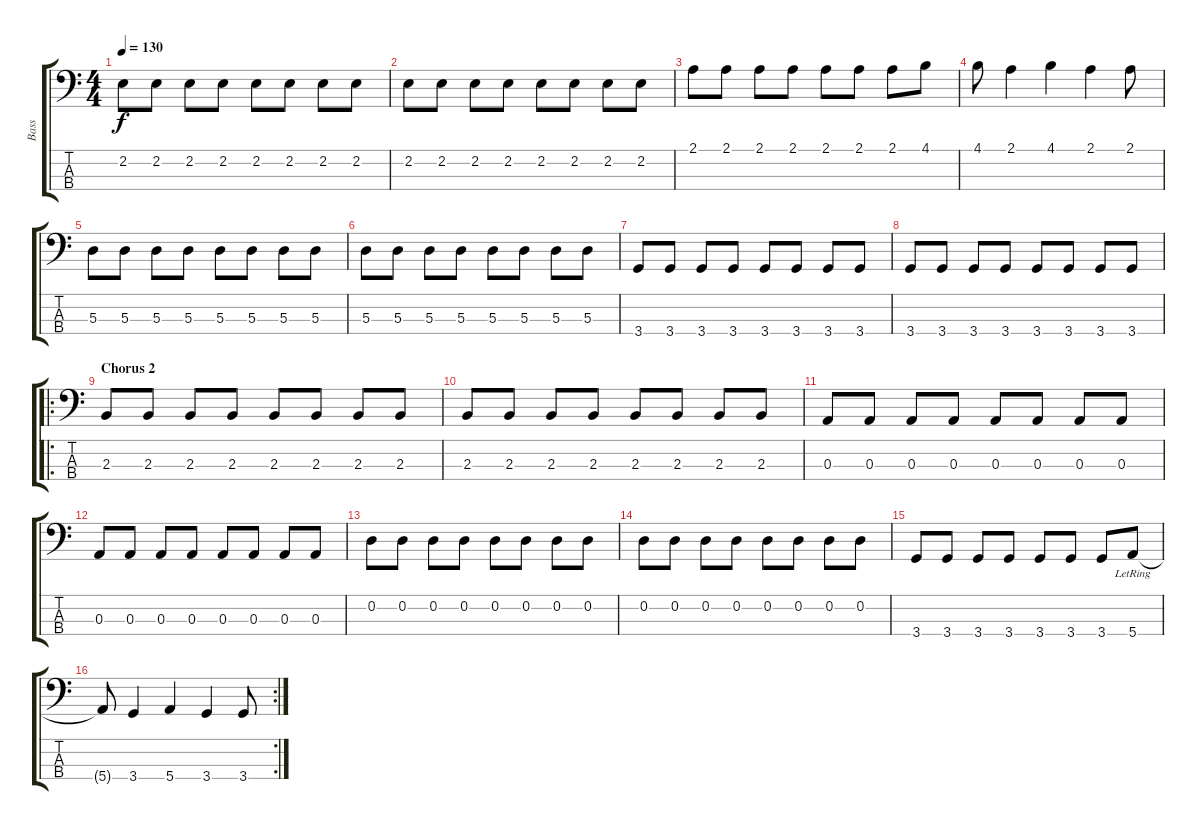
\track ("Bass" "Bass") {instrument electricbasspick}
\staff {score tabs}
\tuning (G2 D2 A1 E1) {hide}
\ts (4 4)
\tempo 130
\clef f4
\ks c
2.2.8{dy f} 2.2.8 2.2.8 2.2.8 2.2.8 2.2.8 2.2.8 2.2.8 |
2.2.8 2.2.8 2.2.8 2.2.8 2.2.8 2.2.8 2.2.8 2.2.8 |
2.1.8 2.1.8 2.1.8 2.1.8 2.1.8 2.1.8 2.1.8 4.1.8 |
4.1.8 2.1.4 4.1.4 2.1.4 2.1.8 |
5.3.8 5.3.8 5.3.8 5.3.8 5.3.8 5.3.8 5.3.8 5.3.8 |
5.3.8 5.3.8 5.3.8 5.3.8 5.3.8 5.3.8 5.3.8 5.3.8 |
3.4.8 3.4.8 3.4.8 3.4.8 3.4.8 3.4.8 3.4.8 3.4.8 |
3.4.8 3.4.8 3.4.8 3.4.8 3.4.8 3.4.8 3.4.8 3.4.8 |
\ro
\section ("" "Chorus 2")
2.3.8 2.3.8 2.3.8 2.3.8 2.3.8 2.3.8 2.3.8 2.3.8 |
2.3.8 2.3.8 2.3.8 2.3.8 2.3.8 2.3.8 2.3.8 2.3.8 |
0.3.8 0.3.8 0.3.8 0.3.8 0.3.8 0.3.8 0.3.8 0.3.8 |
0.3.8 0.3.8 0.3.8 0.3.8 0.3.8 0.3.8 0.3.8 0.3.8 |
0.2.8 0.2.8 0.2.8 0.2.8 0.2.8 0.2.8 0.2.8 0.2.8 |
0.2.8 0.2.8 0.2.8 0.2.8 0.2.8 0.2.8 0.2.8 0.2.8 |
3.4.8 3.4.8 3.4.8 3.4.8 3.4.8 3.4.8 3.4.8 5.4{lr}.8 |
\rc 2
5.4{t}.8 3.4.4 5.4.4 3.4.4 3.4.8
